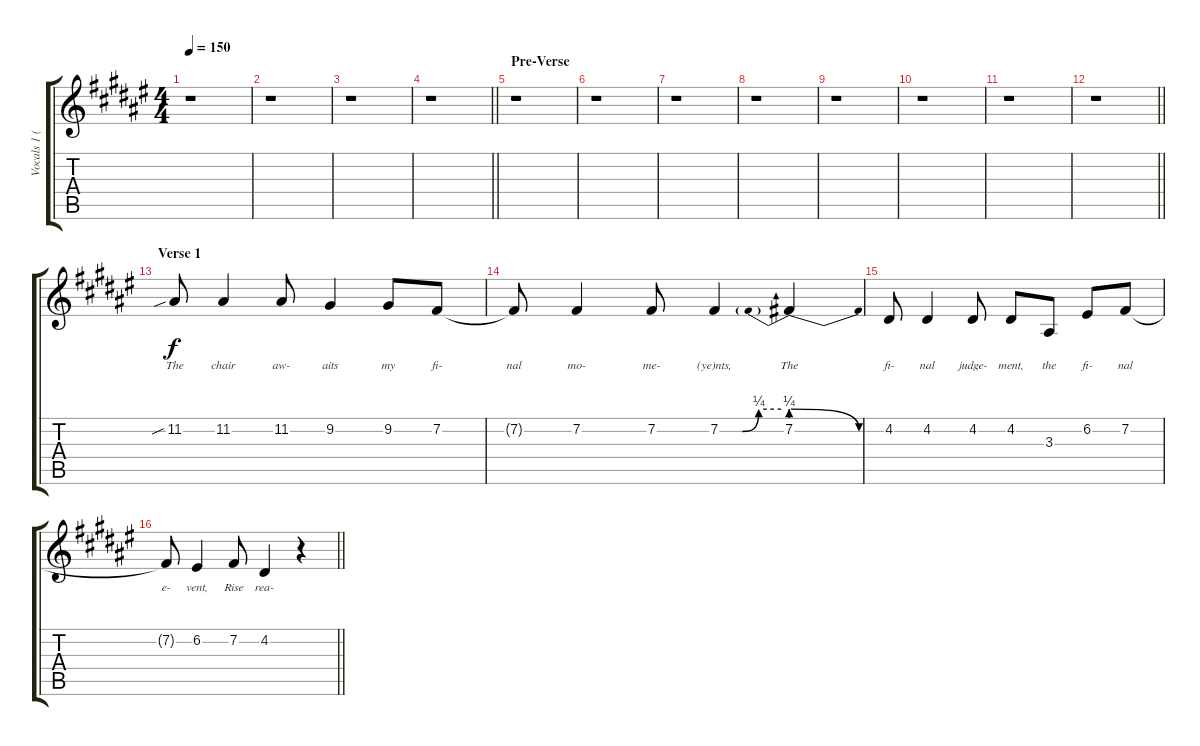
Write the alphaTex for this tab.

\track ("Vocals 1 (Lead Vocals)" "Vocals 1 (") {instrument violin}
\staff {score tabs}
\tuning (E4 B3 G3 D3 A2 E2) {hide}
\ts (4 4)
\tempo 150
\clef g2
\ks f#
r.1{dy f} |
r.1 |
r.1 |
\barLineRight lightlight
r.1 |
\section ("" "Pre-Verse")
r.1 |
r.1 |
r.1 |
r.1 |
r.1 |
r.1 |
r.1 |
\barLineRight lightlight
r.1 |
\section ("" "Verse 1")
11.2{sib}.8{lyrics (0 "The") lyrics (1 "") lyrics (2 "") lyrics (3 "") lyrics (4 "")} 11.2.4{lyrics (0 "chair") lyrics (1 "") lyrics (2 "") lyrics (3 "") lyrics (4 "")} 11.2.8{lyrics (0 "aw-") lyrics (1 "") lyrics (2 "") lyrics (3 "") lyrics (4 "")} 9.2.4{lyrics (0 "aits") lyrics (1 "") lyrics (2 "") lyrics (3 "") lyrics (4 "")} 9.2.8{lyrics (0 "my") lyrics (1 "") lyrics (2 "") lyrics (3 "") lyrics (4 "")} 7.2.8{lyrics (0 "fi-") lyrics (1 "") lyrics (2 "") lyrics (3 "") lyrics (4 "")} |
7.2{t}.8{lyrics (0 "nal") lyrics (1 "") lyrics (2 "") lyrics (3 "") lyrics (4 "")} 7.2.4{lyrics (0 "mo-") lyrics (1 "") lyrics (2 "") lyrics (3 "") lyrics (4 "")} 7.2.8{lyrics (0 "me-") lyrics (1 "") lyrics (2 "") lyrics (3 "") lyrics (4 "")} 7.2{be (custom 0 0 22 0 38 1 60 1)}.4{lyrics (0 "(ye)nts,") lyrics (1 "") lyrics (2 "") lyrics (3 "") lyrics (4 "")} 7.2{be (prebendrelease 0 1 60 0)}.4{lyrics (0 "The") lyrics (1 "") lyrics (2 "") lyrics (3 "") lyrics (4 "")} |
4.2.8{lyrics (0 "fi-") lyrics (1 "") lyrics (2 "") lyrics (3 "") lyrics (4 "")} 4.2.4{lyrics (0 "nal") lyrics (1 "") lyrics (2 "") lyrics (3 "") lyrics (4 "")} 4.2.8{lyrics (0 "judge-") lyrics (1 "") lyrics (2 "") lyrics (3 "") lyrics (4 "")} 4.2.8{lyrics (0 "ment,") lyrics (1 "") lyrics (2 "") lyrics (3 "") lyrics (4 "")} 3.3.8{lyrics (0 "the") lyrics (1 "") lyrics (2 "") lyrics (3 "") lyrics (4 "")} 6.2.8{lyrics (0 "fi-") lyrics (1 "") lyrics (2 "") lyrics (3 "") lyrics (4 "")} 7.2.8{lyrics (0 "nal") lyrics (1 "") lyrics (2 "") lyrics (3 "") lyrics (4 "")} |
\barLineRight lightlight
7.2{t}.8{lyrics (0 "e-") lyrics (1 "") lyrics (2 "") lyrics (3 "") lyrics (4 "")} 6.2.4{lyrics (0 "vent,") lyrics (1 "") lyrics (2 "") lyrics (3 "") lyrics (4 "")} 7.2.8{lyrics (0 "Rise") lyrics (1 "") lyrics (2 "") lyrics (3 "") lyrics (4 "")} 4.2.4{lyrics (0 "rea-") lyrics (1 "") lyrics (2 "") lyrics (3 "") lyrics (4 "")} r.4
